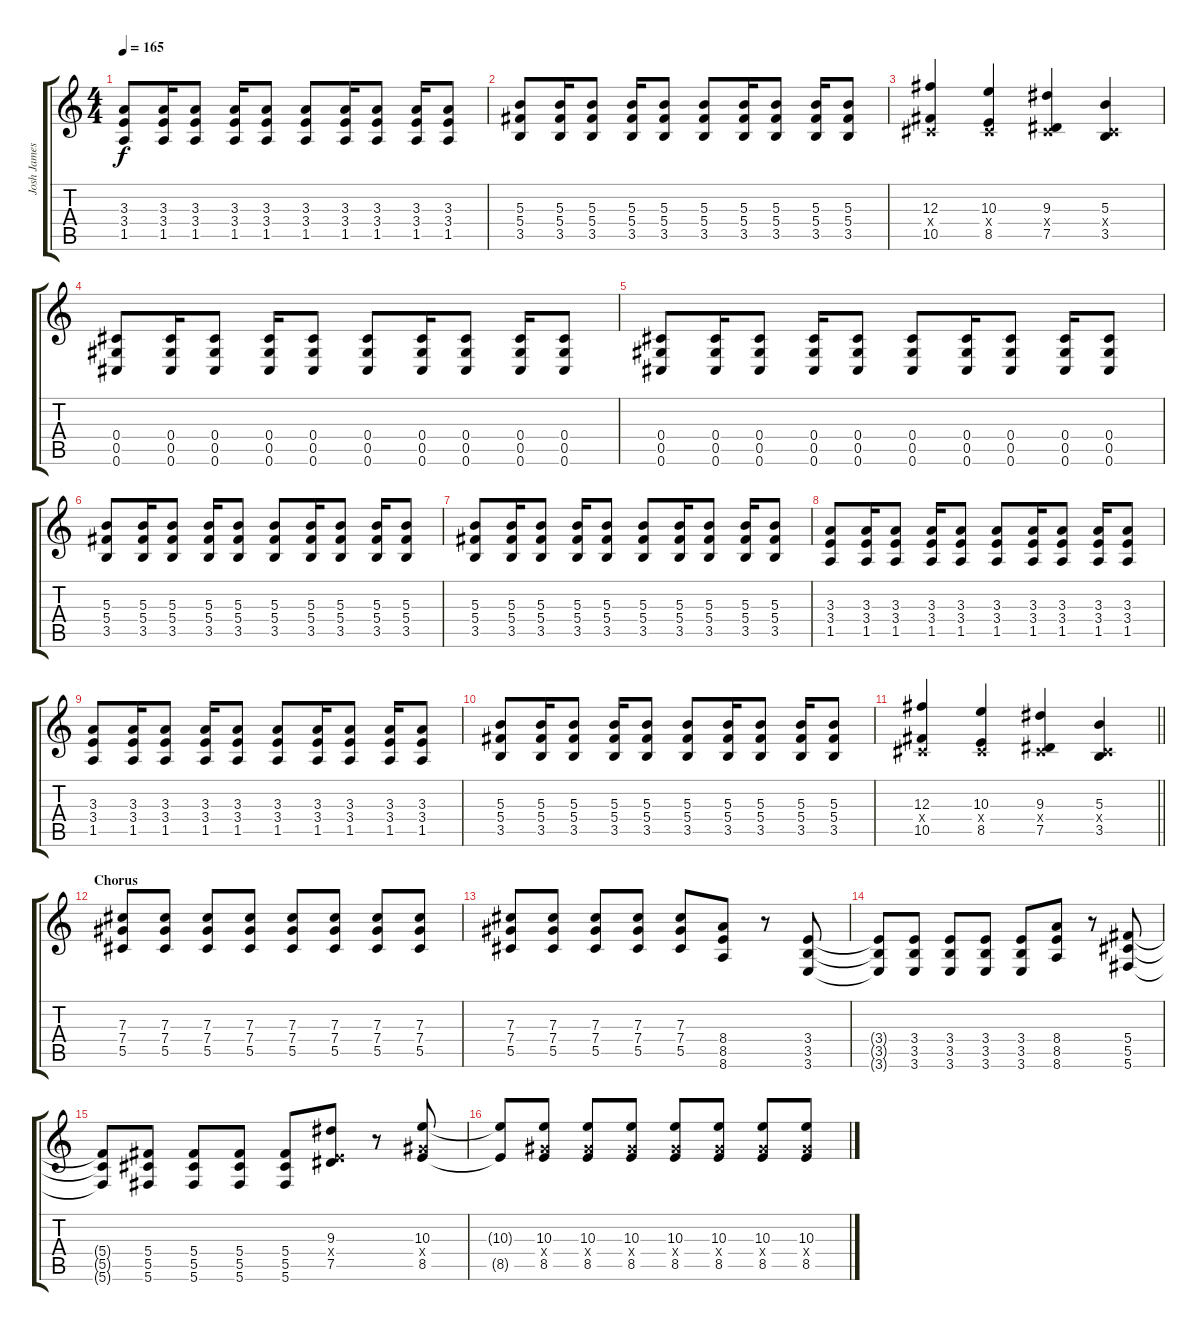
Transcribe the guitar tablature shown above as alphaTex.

\track ("Josh James" "Josh James") {instrument distortionguitar}
\staff {score tabs}
\tuning (Eb4 Bb3 Gb3 Db3 Ab2 Db2) {hide}
\ts (4 4)
\tempo 165
\clef g2
\ks c
(3.3 3.4 1.5).8{dy f} (3.3 3.4 1.5).16 (3.3 3.4 1.5).8 (3.3 3.4 1.5).16 (3.3 3.4 1.5).8 (3.3 3.4 1.5).8 (3.3 3.4 1.5).16 (3.3 3.4 1.5).8 (3.3 3.4 1.5).16 (3.3 3.4 1.5).8 |
(5.3 5.4 3.5).8 (5.3 5.4 3.5).16 (5.3 5.4 3.5).8 (5.3 5.4 3.5).16 (5.3 5.4 3.5).8 (5.3 5.4 3.5).8 (5.3 5.4 3.5).16 (5.3 5.4 3.5).8 (5.3 5.4 3.5).16 (5.3 5.4 3.5).8 |
(12.3 0.4{x} 10.5).4 (10.3 0.4{x} 8.5).4 (9.3 0.4{x} 7.5).4 (5.3 0.4{x} 3.5).4 |
(0.4 0.5 0.6).8 (0.4 0.5 0.6).16 (0.4 0.5 0.6).8 (0.4 0.5 0.6).16 (0.4 0.5 0.6).8 (0.4 0.5 0.6).8 (0.4 0.5 0.6).16 (0.4 0.5 0.6).8 (0.4 0.5 0.6).16 (0.4 0.5 0.6).8 |
(0.4 0.5 0.6).8 (0.4 0.5 0.6).16 (0.4 0.5 0.6).8 (0.4 0.5 0.6).16 (0.4 0.5 0.6).8 (0.4 0.5 0.6).8 (0.4 0.5 0.6).16 (0.4 0.5 0.6).8 (0.4 0.5 0.6).16 (0.4 0.5 0.6).8 |
(5.3 5.4 3.5).8 (5.3 5.4 3.5).16 (5.3 5.4 3.5).8 (5.3 5.4 3.5).16 (5.3 5.4 3.5).8 (5.3 5.4 3.5).8 (5.3 5.4 3.5).16 (5.3 5.4 3.5).8 (5.3 5.4 3.5).16 (5.3 5.4 3.5).8 |
(5.3 5.4 3.5).8 (5.3 5.4 3.5).16 (5.3 5.4 3.5).8 (5.3 5.4 3.5).16 (5.3 5.4 3.5).8 (5.3 5.4 3.5).8 (5.3 5.4 3.5).16 (5.3 5.4 3.5).8 (5.3 5.4 3.5).16 (5.3 5.4 3.5).8 |
(3.3 3.4 1.5).8 (3.3 3.4 1.5).16 (3.3 3.4 1.5).8 (3.3 3.4 1.5).16 (3.3 3.4 1.5).8 (3.3 3.4 1.5).8 (3.3 3.4 1.5).16 (3.3 3.4 1.5).8 (3.3 3.4 1.5).16 (3.3 3.4 1.5).8 |
(3.3 3.4 1.5).8 (3.3 3.4 1.5).16 (3.3 3.4 1.5).8 (3.3 3.4 1.5).16 (3.3 3.4 1.5).8 (3.3 3.4 1.5).8 (3.3 3.4 1.5).16 (3.3 3.4 1.5).8 (3.3 3.4 1.5).16 (3.3 3.4 1.5).8 |
(5.3 5.4 3.5).8 (5.3 5.4 3.5).16 (5.3 5.4 3.5).8 (5.3 5.4 3.5).16 (5.3 5.4 3.5).8 (5.3 5.4 3.5).8 (5.3 5.4 3.5).16 (5.3 5.4 3.5).8 (5.3 5.4 3.5).16 (5.3 5.4 3.5).8 |
\barLineRight lightlight
(12.3 0.4{x} 10.5).4 (10.3 0.4{x} 8.5).4 (9.3 0.4{x} 7.5).4 (5.3 0.4{x} 3.5).4 |
\section ("" "Chorus")
(7.3 7.4 5.5).8 (7.3 7.4 5.5).8 (7.3 7.4 5.5).8 (7.3 7.4 5.5).8 (7.3 7.4 5.5).8 (7.3 7.4 5.5).8 (7.3 7.4 5.5).8 (7.3 7.4 5.5).8 |
(7.3 7.4 5.5).8 (7.3 7.4 5.5).8 (7.3 7.4 5.5).8 (7.3 7.4 5.5).8 (7.3 7.4 5.5).8 (8.4 8.5 8.6).8 r.8 (3.4 3.5 3.6).8 |
(3.4{t} 3.5{t} 3.6{t}).8 (3.4 3.5 3.6).8 (3.4 3.5 3.6).8 (3.4 3.5 3.6).8 (3.4 3.5 3.6).8 (8.4 8.5 8.6).8 r.8 (5.4 5.5 5.6).8 |
(5.4{t} 5.5{t} 5.6{t}).8 (5.4 5.5 5.6).8 (5.4 5.5 5.6).8 (5.4 5.5 5.6).8 (5.4 5.5 5.6).8 (9.3 3.4{x} 7.5).8 r.8 (10.3 7.4{x} 8.5).8 |
(10.3{t} 8.5{t}).8 (10.3 7.4{x} 8.5).8 (10.3 7.4{x} 8.5).8 (10.3 7.4{x} 8.5).8 (10.3 7.4{x} 8.5).8 (10.3 7.4{x} 8.5).8 (10.3 7.4{x} 8.5).8 (10.3 7.4{x} 8.5).8
